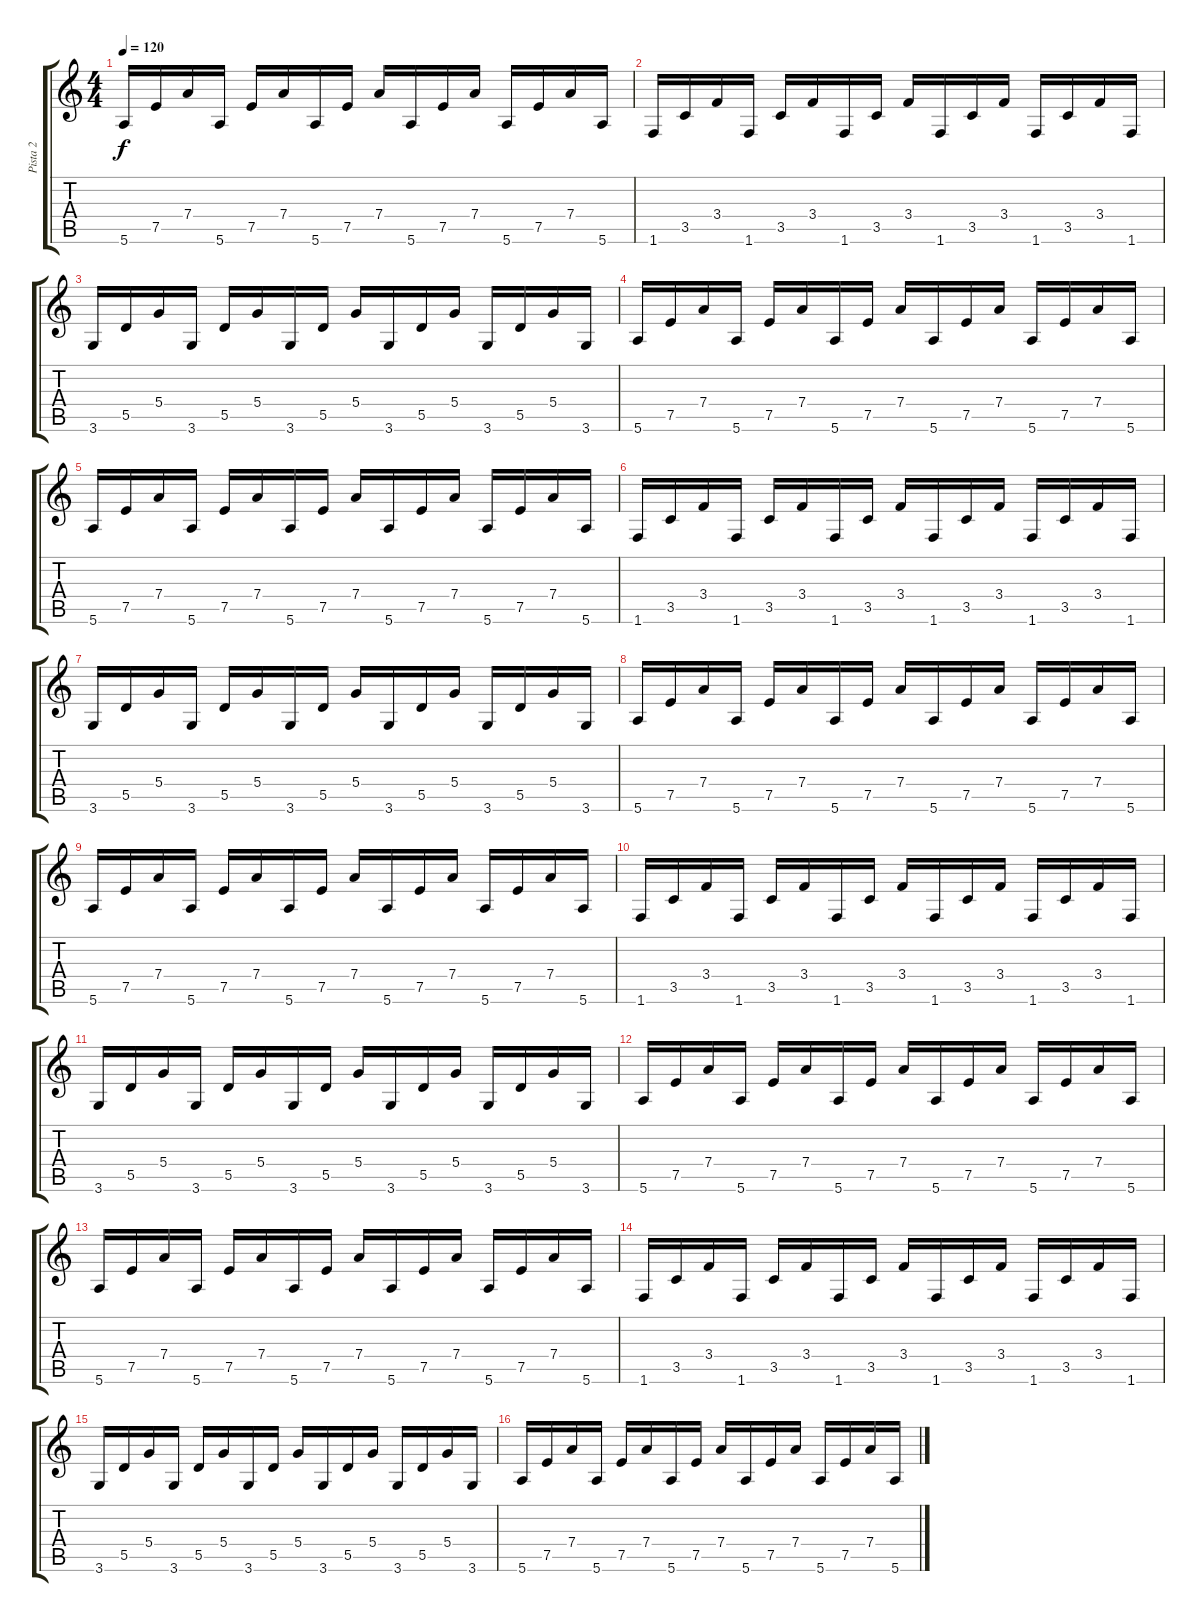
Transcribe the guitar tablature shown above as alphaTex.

\track ("Pista 2" "Pista 2") {instrument acousticguitarnylon}
\staff {score tabs}
\tuning (E4 B3 G3 D3 A2 E2) {hide}
\ts (4 4)
\tempo 120
\clef g2
\ks c
5.6.16{dy f volume 16} 7.5.16 7.4.16 5.6.16 7.5.16 7.4.16 5.6.16 7.5.16 7.4.16 5.6.16 7.5.16 7.4.16 5.6.16 7.5.16 7.4.16 5.6.16 |
1.6.16 3.5.16 3.4.16 1.6.16 3.5.16 3.4.16 1.6.16 3.5.16 3.4.16 1.6.16 3.5.16 3.4.16 1.6.16 3.5.16 3.4.16 1.6.16 |
3.6.16 5.5.16 5.4.16 3.6.16 5.5.16 5.4.16 3.6.16 5.5.16 5.4.16 3.6.16 5.5.16 5.4.16 3.6.16 5.5.16 5.4.16 3.6.16 |
5.6.16 7.5.16 7.4.16 5.6.16 7.5.16 7.4.16 5.6.16 7.5.16 7.4.16 5.6.16 7.5.16 7.4.16 5.6.16 7.5.16 7.4.16 5.6.16 |
5.6.16 7.5.16 7.4.16 5.6.16 7.5.16 7.4.16 5.6.16 7.5.16 7.4.16 5.6.16 7.5.16 7.4.16 5.6.16 7.5.16 7.4.16 5.6.16 |
1.6.16 3.5.16 3.4.16 1.6.16 3.5.16 3.4.16 1.6.16 3.5.16 3.4.16 1.6.16 3.5.16 3.4.16 1.6.16 3.5.16 3.4.16 1.6.16 |
3.6.16 5.5.16 5.4.16 3.6.16 5.5.16 5.4.16 3.6.16 5.5.16 5.4.16 3.6.16 5.5.16 5.4.16 3.6.16 5.5.16 5.4.16 3.6.16 |
5.6.16 7.5.16 7.4.16 5.6.16 7.5.16 7.4.16 5.6.16 7.5.16 7.4.16 5.6.16 7.5.16 7.4.16 5.6.16 7.5.16 7.4.16 5.6.16 |
5.6.16{volume 16} 7.5.16 7.4.16 5.6.16 7.5.16 7.4.16 5.6.16 7.5.16 7.4.16 5.6.16 7.5.16 7.4.16 5.6.16 7.5.16 7.4.16 5.6.16 |
1.6.16 3.5.16 3.4.16 1.6.16 3.5.16 3.4.16 1.6.16 3.5.16 3.4.16 1.6.16 3.5.16 3.4.16 1.6.16 3.5.16 3.4.16 1.6.16 |
3.6.16 5.5.16 5.4.16 3.6.16 5.5.16 5.4.16 3.6.16 5.5.16 5.4.16 3.6.16 5.5.16 5.4.16 3.6.16 5.5.16 5.4.16 3.6.16 |
5.6.16 7.5.16 7.4.16 5.6.16 7.5.16 7.4.16 5.6.16 7.5.16 7.4.16 5.6.16 7.5.16 7.4.16 5.6.16 7.5.16 7.4.16 5.6.16 |
5.6.16 7.5.16 7.4.16 5.6.16 7.5.16 7.4.16 5.6.16 7.5.16 7.4.16 5.6.16 7.5.16 7.4.16 5.6.16 7.5.16 7.4.16 5.6.16 |
1.6.16 3.5.16 3.4.16 1.6.16 3.5.16 3.4.16 1.6.16 3.5.16 3.4.16 1.6.16 3.5.16 3.4.16 1.6.16 3.5.16 3.4.16 1.6.16 |
3.6.16 5.5.16 5.4.16 3.6.16 5.5.16 5.4.16 3.6.16 5.5.16 5.4.16 3.6.16 5.5.16 5.4.16 3.6.16 5.5.16 5.4.16 3.6.16 |
5.6.16 7.5.16 7.4.16 5.6.16 7.5.16 7.4.16 5.6.16 7.5.16 7.4.16 5.6.16 7.5.16 7.4.16 5.6.16 7.5.16 7.4.16 5.6.16
